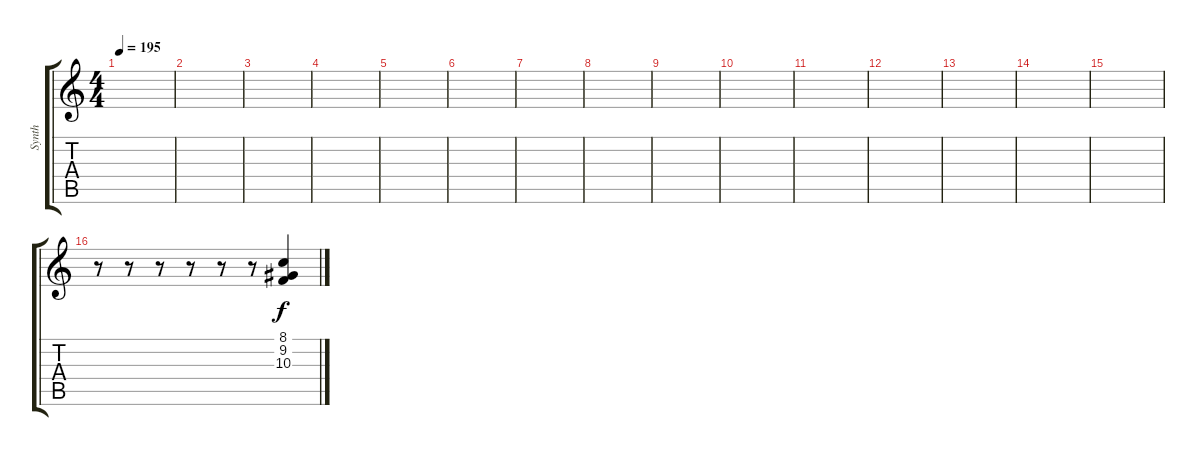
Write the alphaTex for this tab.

\track ("Synth" "Synth") {instrument stringensemble1}
\staff {score tabs}
\tuning (E4 B3 G3 D3 A2 E2) {hide}
\ts (4 4)
\tempo 195
\clef g2
\ks c
|
|
|
|
|
|
|
|
|
|
|
|
|
|
|
r.8 r.8 r.8 r.8 r.8 r.8 (8.1 9.2 10.3).4{volume 16 instrument tinklebell}
